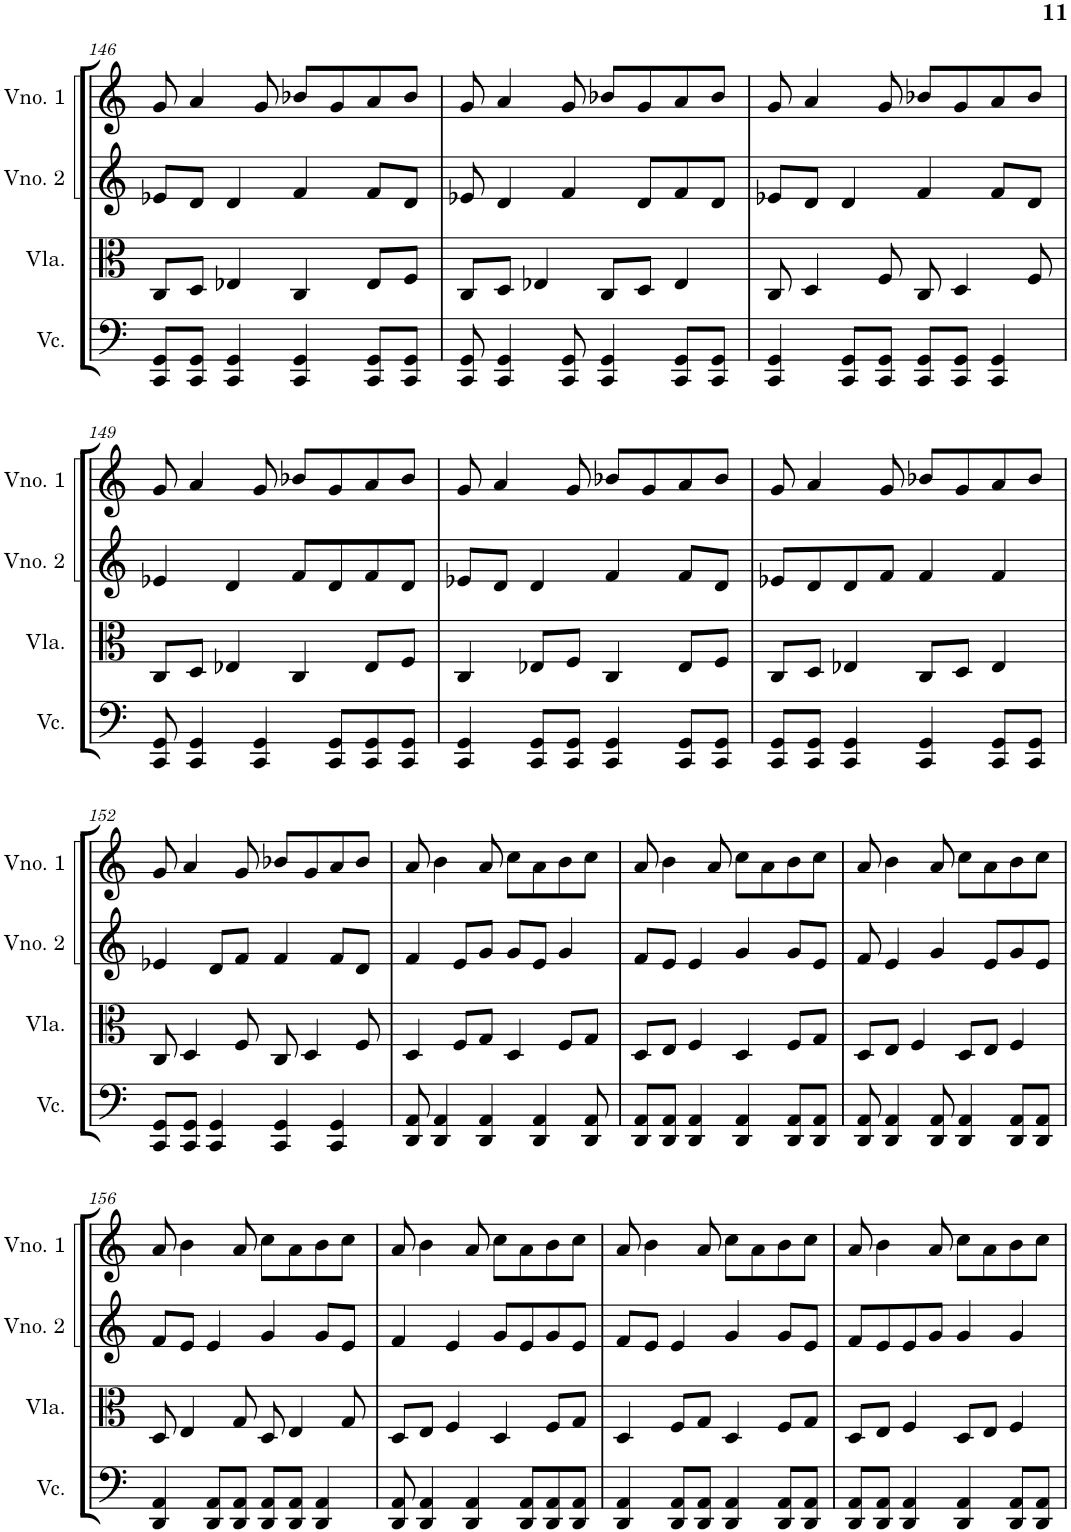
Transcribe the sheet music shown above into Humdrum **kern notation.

**kern	**kern	**kern	**kern
*part4	*part3	*part2	*part1
*staff4	*staff3	*staff2	*staff1
*I"Violoncelo	*I"Viola	*I"Violino 2	*I"Violino 1
*I'Vc.	*I'Vla.	*I'Vno. 2	*I'Vno. 1
!!LO:PB:g=z
*clefF4	*clefC3	*clefG2	*clefG2
*k[]	*k[]	*k[]	*k[]
*M4/4	*M4/4	*M4/4	*M4/4
=146	=146	=146	=146
8CC/ 8GG/L	8C/L	8e-X/L	8g/
8CC/ 8GG/J	8D/J	8d/J	4a/
4CC/ 4GG/	4E-X/	4d/	.
.	.	.	8g/
4CC/ 4GG/	4C/	4f/	8b-X/L
.	.	.	8g/
8CC/ 8GG/L	8E-/L	8f/L	8a/
8CC/ 8GG/J	8F/J	8d/J	8b-/J
=147	=147	=147	=147
8CC/ 8GG/	8C/L	8e-X/	8g/
4CC/ 4GG/	8D/J	4d/	4a/
.	4E-X/	.	.
8CC/ 8GG/	.	4f/	8g/
4CC/ 4GG/	8C/L	.	8b-X/L
.	8D/J	8d/L	8g/
8CC/ 8GG/L	4E-/	8f/	8a/
8CC/ 8GG/J	.	8d/J	8b-/J
=148	=148	=148	=148
4CC/ 4GG/	8C/	8e-X/L	8g/
.	4D/	8d/J	4a/
8CC/ 8GG/L	.	4d/	.
8CC/ 8GG/J	8F/	.	8g/
8CC/ 8GG/L	8C/	4f/	8b-X/L
8CC/ 8GG/J	4D/	.	8g/
4CC/ 4GG/	.	8f/L	8a/
.	8F/	8d/J	8b-/J
!!LO:LB:g=z
=149	=149	=149	=149
8CC/ 8GG/	8C/L	4e-X/	8g/
4CC/ 4GG/	8D/J	.	4a/
.	4E-X/	4d/	.
4CC/ 4GG/	.	.	8g/
.	4C/	8f/L	8b-X/L
8CC/ 8GG/L	.	8d/	8g/
8CC/ 8GG/	8E-/L	8f/	8a/
8CC/ 8GG/J	8F/J	8d/J	8b-/J
=150	=150	=150	=150
4CC/ 4GG/	4C/	8e-X/L	8g/
.	.	8d/J	4a/
8CC/ 8GG/L	8E-X/L	4d/	.
8CC/ 8GG/J	8F/J	.	8g/
4CC/ 4GG/	4C/	4f/	8b-X/L
.	.	.	8g/
8CC/ 8GG/L	8E-/L	8f/L	8a/
8CC/ 8GG/J	8F/J	8d/J	8b-/J
=151	=151	=151	=151
8CC/ 8GG/L	8C/L	8e-X/L	8g/
8CC/ 8GG/J	8D/J	8d/	4a/
4CC/ 4GG/	4E-X/	8d/	.
.	.	8f/J	8g/
4CC/ 4GG/	8C/L	4f/	8b-X/L
.	8D/J	.	8g/
8CC/ 8GG/L	4E-/	4f/	8a/
8CC/ 8GG/J	.	.	8b-/J
!!LO:LB:g=z
=152	=152	=152	=152
8CC/ 8GG/L	8C/	4e-X/	8g/
8CC/ 8GG/J	4D/	.	4a/
4CC/ 4GG/	.	8d/L	.
.	8F/	8f/J	8g/
4CC/ 4GG/	8C/	4f/	8b-X/L
.	4D/	.	8g/
4CC/ 4GG/	.	8f/L	8a/
.	8F/	8d/J	8b-/J
=153	=153	=153	=153
8DD/ 8AA/	4D/	4f/	8a/
4DD/ 4AA/	.	.	4b\
.	8F/L	8e/L	.
4DD/ 4AA/	8G/J	8g/J	8a/
.	4D/	8g/L	8cc\L
4DD/ 4AA/	.	8e/J	8a\
.	8F/L	4g/	8b\
8DD/ 8AA/	8G/J	.	8cc\J
=154	=154	=154	=154
8DD/ 8AA/L	8D/L	8f/L	8a/
8DD/ 8AA/J	8E/J	8e/J	4b\
4DD/ 4AA/	4F/	4e/	.
.	.	.	8a/
4DD/ 4AA/	4D/	4g/	8cc\L
.	.	.	8a\
8DD/ 8AA/L	8F/L	8g/L	8b\
8DD/ 8AA/J	8G/J	8e/J	8cc\J
=155	=155	=155	=155
8DD/ 8AA/	8D/L	8f/	8a/
4DD/ 4AA/	8E/J	4e/	4b\
.	4F/	.	.
8DD/ 8AA/	.	4g/	8a/
4DD/ 4AA/	8D/L	.	8cc\L
.	8E/J	8e/L	8a\
8DD/ 8AA/L	4F/	8g/	8b\
8DD/ 8AA/J	.	8e/J	8cc\J
!!LO:LB:g=z
=156	=156	=156	=156
4DD/ 4AA/	8D/	8f/L	8a/
.	4E/	8e/J	4b\
8DD/ 8AA/L	.	4e/	.
8DD/ 8AA/J	8G/	.	8a/
8DD/ 8AA/L	8D/	4g/	8cc\L
8DD/ 8AA/J	4E/	.	8a\
4DD/ 4AA/	.	8g/L	8b\
.	8G/	8e/J	8cc\J
=157	=157	=157	=157
8DD/ 8AA/	8D/L	4f/	8a/
4DD/ 4AA/	8E/J	.	4b\
.	4F/	4e/	.
4DD/ 4AA/	.	.	8a/
.	4D/	8g/L	8cc\L
8DD/ 8AA/L	.	8e/	8a\
8DD/ 8AA/	8F/L	8g/	8b\
8DD/ 8AA/J	8G/J	8e/J	8cc\J
=158	=158	=158	=158
4DD/ 4AA/	4D/	8f/L	8a/
.	.	8e/J	4b\
8DD/ 8AA/L	8F/L	4e/	.
8DD/ 8AA/J	8G/J	.	8a/
4DD/ 4AA/	4D/	4g/	8cc\L
.	.	.	8a\
8DD/ 8AA/L	8F/L	8g/L	8b\
8DD/ 8AA/J	8G/J	8e/J	8cc\J
=159	=159	=159	=159
8DD/ 8AA/L	8D/L	8f/L	8a/
8DD/ 8AA/J	8E/J	8e/	4b\
4DD/ 4AA/	4F/	8e/	.
.	.	8g/J	8a/
4DD/ 4AA/	8D/L	4g/	8cc\L
.	8E/J	.	8a\
8DD/ 8AA/L	4F/	4g/	8b\
8DD/ 8AA/J	.	.	8cc\J
=	=	=	=
*-	*-	*-	*-
